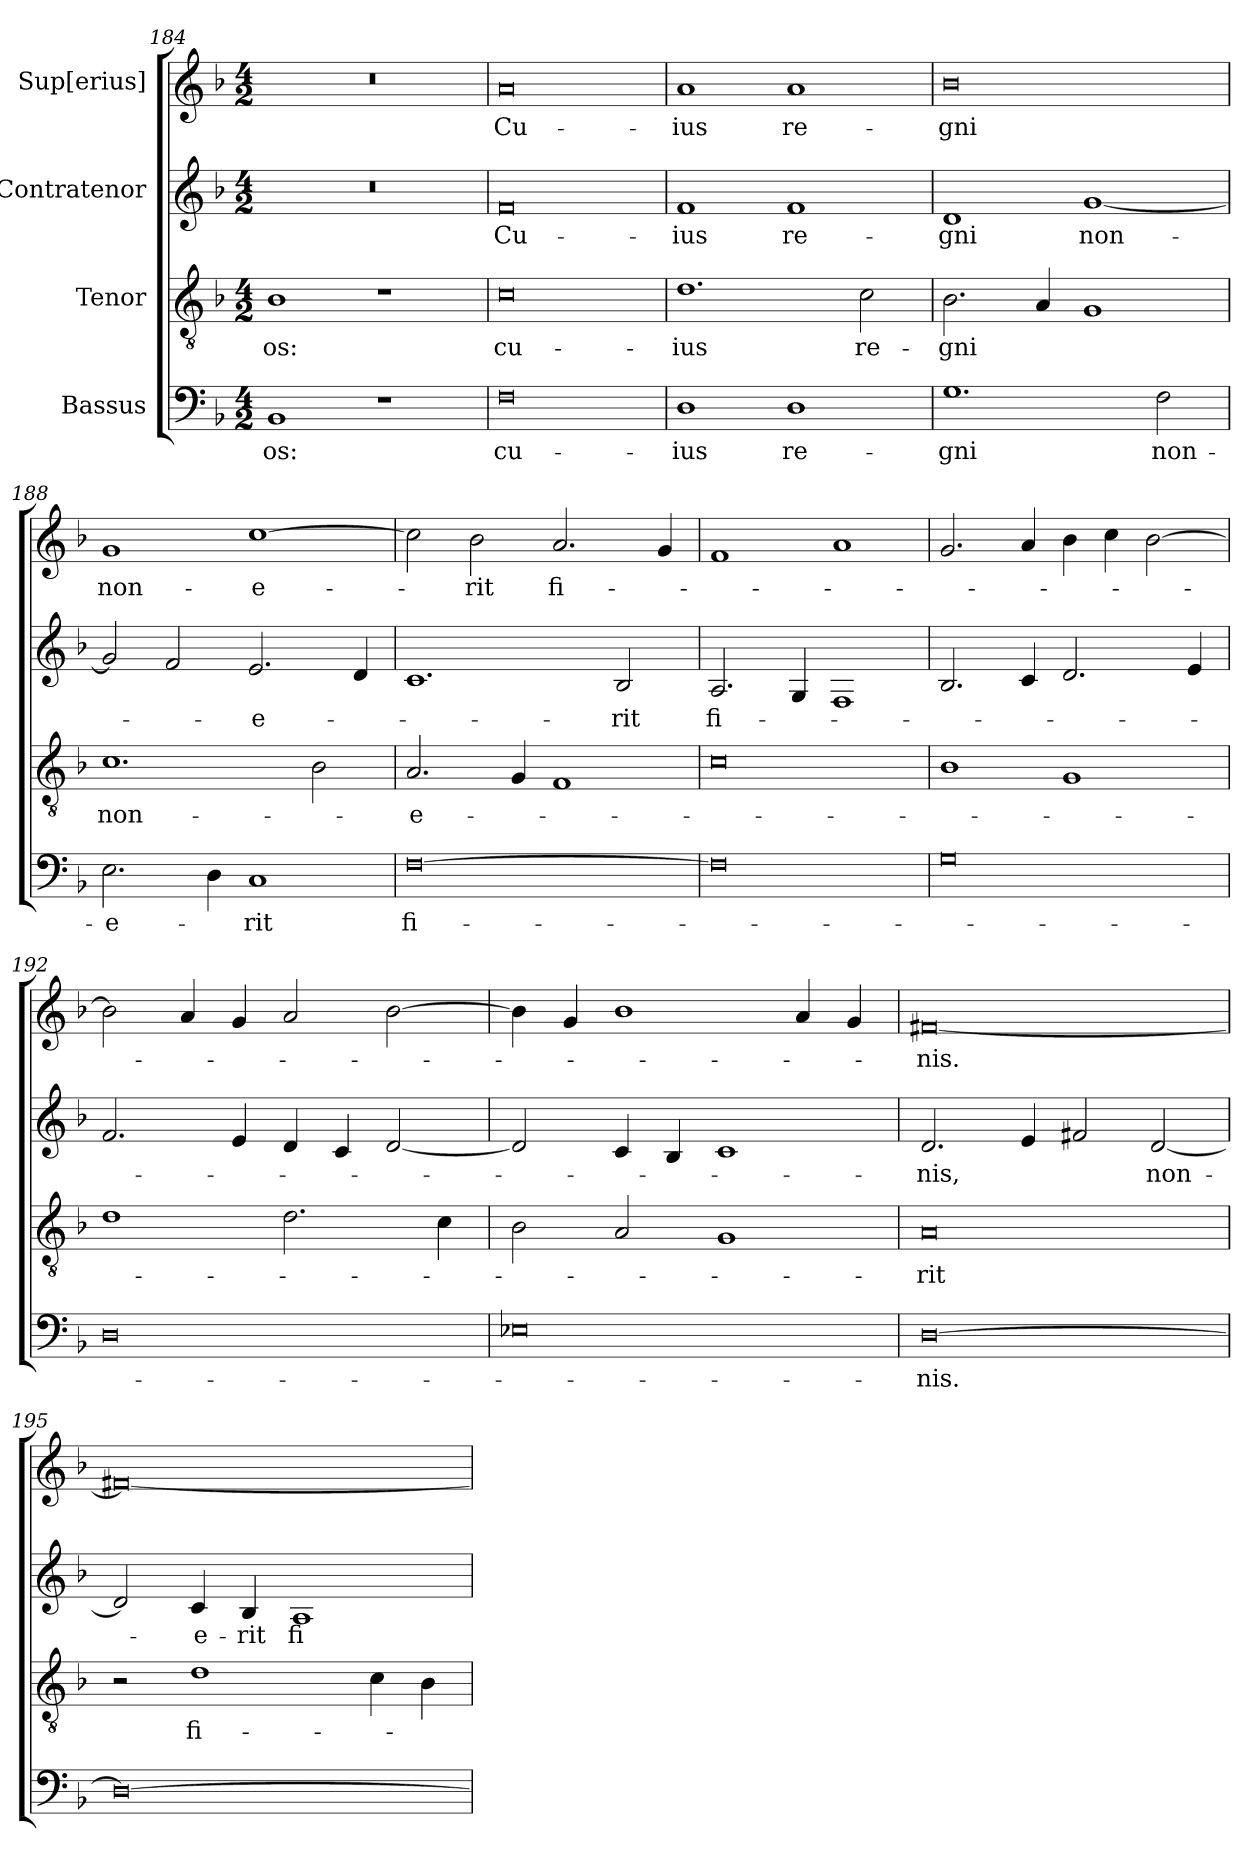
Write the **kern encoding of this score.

**kern	**text	**kern	**text	**kern	**text	**kern	**text
*part4	*part4	*part3	*part3	*part2	*part2	*part1	*part1
*staff4	*staff4	*staff3	*staff3	*staff2	*staff2	*staff1	*staff1
*I"Bassus	*	*I"Tenor	*	*I"Contratenor	*	*I"Sup[erius]	*
*clefF4	*	*clefGv2	*	*clefG2	*	*clefG2	*
*k[b-]	*	*k[b-]	*	*k[b-]	*	*k[b-]	*
*M4/2	*	*M4/2	*	*M4/2	*	*M4/2	*
=184	=184	=184	=184	=184	=184	=184	=184
1BB-/	-os:	1B-\	-os:	0r	.	0r	.
1r	.	1r	.	.	.	.	.
=185	=185	=185	=185	=185	=185	=185	=185
0F\	cu-	0c\	cu-	0f/	Cu-	0a/	Cu-
=186	=186	=186	=186	=186	=186	=186	=186
1D\	-ius	1.d\	-ius	1f/	-ius	1a/	-ius
1D\	re-	.	.	1f/	re-	1a/	re-
.	.	2c\	re-	.	.	.	.
=187	=187	=187	=187	=187	=187	=187	=187
1.G\	-gni	2.B-\	-gni	1d/	-gni	0b-\	-gni
.	.	4A/	.	.	.	.	.
.	.	1G/	.	[1g/	non-	.	.
2F\	non-	.	.	.	.	.	.
=188	=188	=188	=188	=188	=188	=188	=188
2.E\	e-	1.c\	non-	2g/]	.	1g/	non-
.	.	.	.	2f/	.	.	.
4D\	.	.	.	.	.	.	.
1C/	-rit	.	.	2.e/	e-	[1cc\	e-
.	.	2B-\	.	.	.	.	.
.	.	.	.	4d/	.	.	.
=189	=189	=189	=189	=189	=189	=189	=189
[0F\	fi-	2.A/	e-	1.c/	.	2cc\]	.
.	.	.	.	.	.	2b-\	-rit
.	.	4G/	.	.	.	.	.
.	.	1F/	.	.	.	2.a/	fi-
.	.	.	.	2B-/	-rit	.	.
.	.	.	.	.	.	4g/	.
=190	=190	=190	=190	=190	=190	=190	=190
0F\]	.	0c\	.	2.A/	fi-	1f/	.
.	.	.	.	4G/	.	.	.
.	.	.	.	1F/	.	1a/	.
=191	=191	=191	=191	=191	=191	=191	=191
0G\	.	1B-\	.	2.B-/	.	2.g/	.
.	.	.	.	4c/	.	4a/	.
.	.	1G/	.	2.d/	.	4b-\	.
.	.	.	.	.	.	4cc\	.
.	.	.	.	.	.	[2b-\	.
.	.	.	.	4e/	.	.	.
=192	=192	=192	=192	=192	=192	=192	=192
0D\	.	1d\	.	2.f/	.	2b-\]	.
.	.	.	.	.	.	4a/	.
.	.	.	.	4e/	.	4g/	.
.	.	2.d\	.	4d/	.	2a/	.
.	.	.	.	4c/	.	.	.
.	.	.	.	[2d/	.	[2b-\	.
.	.	4c\	.	.	.	.	.
=193	=193	=193	=193	=193	=193	=193	=193
0E-X\	.	2B-\	.	2d/]	.	4b-\]	.
.	.	.	.	.	.	4g/	.
.	.	2A/	.	4c/	.	1b-\	.
.	.	.	.	4B-/	.	.	.
.	.	1G/	.	1c/	.	.	.
.	.	.	.	.	.	4a/	.
.	.	.	.	.	.	4g/	.
=194	=194	=194	=194	=194	=194	=194	=194
[0D\	-nis.	0A/	-rit	2.d/	-nis,	[0f#X/	-nis.
.	.	.	.	4e/	.	.	.
.	.	.	.	2f#X/	.	.	.
.	.	.	.	[2d/	non-	.	.
=195	=195	=195	=195	=195	=195	=195	=195
0D\_	.	2r	.	2d/]	.	0f#X/_	.
.	.	1d\	fi-	4c/	e-	.	.
.	.	.	.	4B-/	-rit	.	.
.	.	.	.	1A/	fi-	.	.
.	.	4c\	.	.	.	.	.
.	.	4B-\	.	.	.	.	.
=	=	=	=	=	=	=	=
*-	*-	*-	*-	*-	*-	*-	*-
